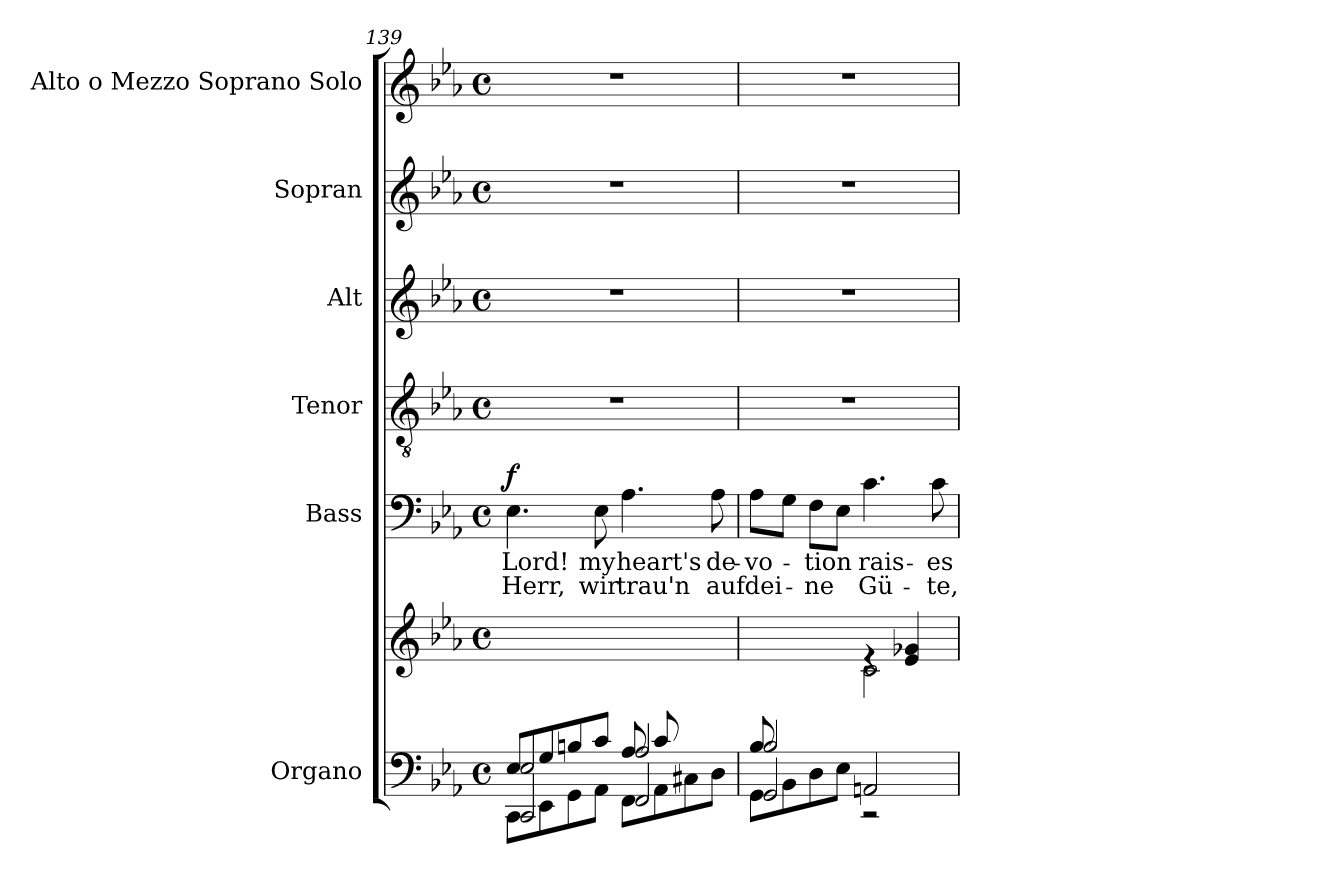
**kern	**kern	**kern	**text	**text	**dynam	**kern	**kern	**kern	**kern
*part6	*part6	*part5	*part5	*part5	*part5	*part4	*part3	*part2	*part1
*staff7	*staff6	*staff5	*staff5	*staff5	*staff5	*staff4	*staff3	*staff2	*staff1
*I"Organo	*	*I"Bass	*	*	*	*I"Tenor	*I"Alt	*I"Sopran	*I"Alto o Mezzo Soprano Solo
*	*	*I'B	*	*	*	*I'T	*I'A	*I'S	*I'S o l o
*clefF4	*clefG2	*clefF4	*	*	*	*clefGv2	*clefG2	*clefG2	*clefG2
*k[b-e-a-]	*k[b-e-a-]	*k[b-e-a-]	*	*	*	*k[b-e-a-]	*k[b-e-a-]	*k[b-e-a-]	*k[b-e-a-]
*M4/4	*M4/4	*M4/4	*	*	*	*M4/4	*M4/4	*M4/4	*M4/4
*met(c)	*met(c)	*met(c)	*	*	*	*met(c)	*met(c)	*met(c)	*met(c)
=139	=139	=139	=139	=139	=139	=139	=139	=139	=139
*^	*	*	*	*	*	*	*	*	*
*	*^	*	*	*	*	*	*	*	*	*
*	*	*^	*	*	*	*	*	*	*	*	*
!	!	!	!	!	!	!	!	!LO:DY:a	!	!	!	!
8E-/L	2E-/	8CC\L	2CC/	2.ryy	4.E-\	Lord!	Herr,	f	1r	1r	1r	1r
8G/	.	8EE-\	.	.	.	.	.	.	.	.	.	.
8Bn/	.	8GG\	.	.	.	.	.	.	.	.	.	.
8c/J	.	8AA-\J	.	.	8E-\	my	wir	.	.	.	.	.
(8A-/L	2A-/	8FF\L	2FF/	.	4.A-\	heart's	trau'n	.	.	.	.	.
8c/	.	8AA-\	.	.	.	.	.	.	.	.	.	.
4ryy	.	8C#X\	.	8en\	.	.	.	.	.	.	.	.
.	.	8D\J	.	8f\J)	8A-\	de-	auf	.	.	.	.	.
=140	=140	=140	=140	=140	=140	=140	=140	=140	=140	=140	=140	=140
*	*	*	*	*^	*	*	*	*	*	*	*	*
8B-/L	2B-/	8GG\L	2GG/	8ryy	2ryy	8A-\L	-vo-	dei-	.	1r	1r	1r	1r
2..ryy	.	8BB-\	.	8e-\	.	8G\J	.	.	.	.	.	.	.
.	.	8D\	.	8f\	.	8F\L	-tion	-ne	.	.	.	.	.
.	.	8E-\J	.	8g\J	.	8E-\J	.	.	.	.	.	.	.
.	2ryy	2AAn/	2r	4re	2c\	4.c\	rais-	Gü-	.	.	.	.	.
.	.	.	.	4e-/ 4g-X/	.	.	.	.	.	.	.	.	.
.	.	.	.	.	.	8c\	-es	-te,	.	.	.	.	.
*v	*v	*v	*v	*	*	*	*	*	*	*	*	*	*
*	*v	*v	*	*	*	*	*	*	*	*
=	=	=	=	=	=	=	=	=	=
*-	*-	*-	*-	*-	*-	*-	*-	*-	*-
